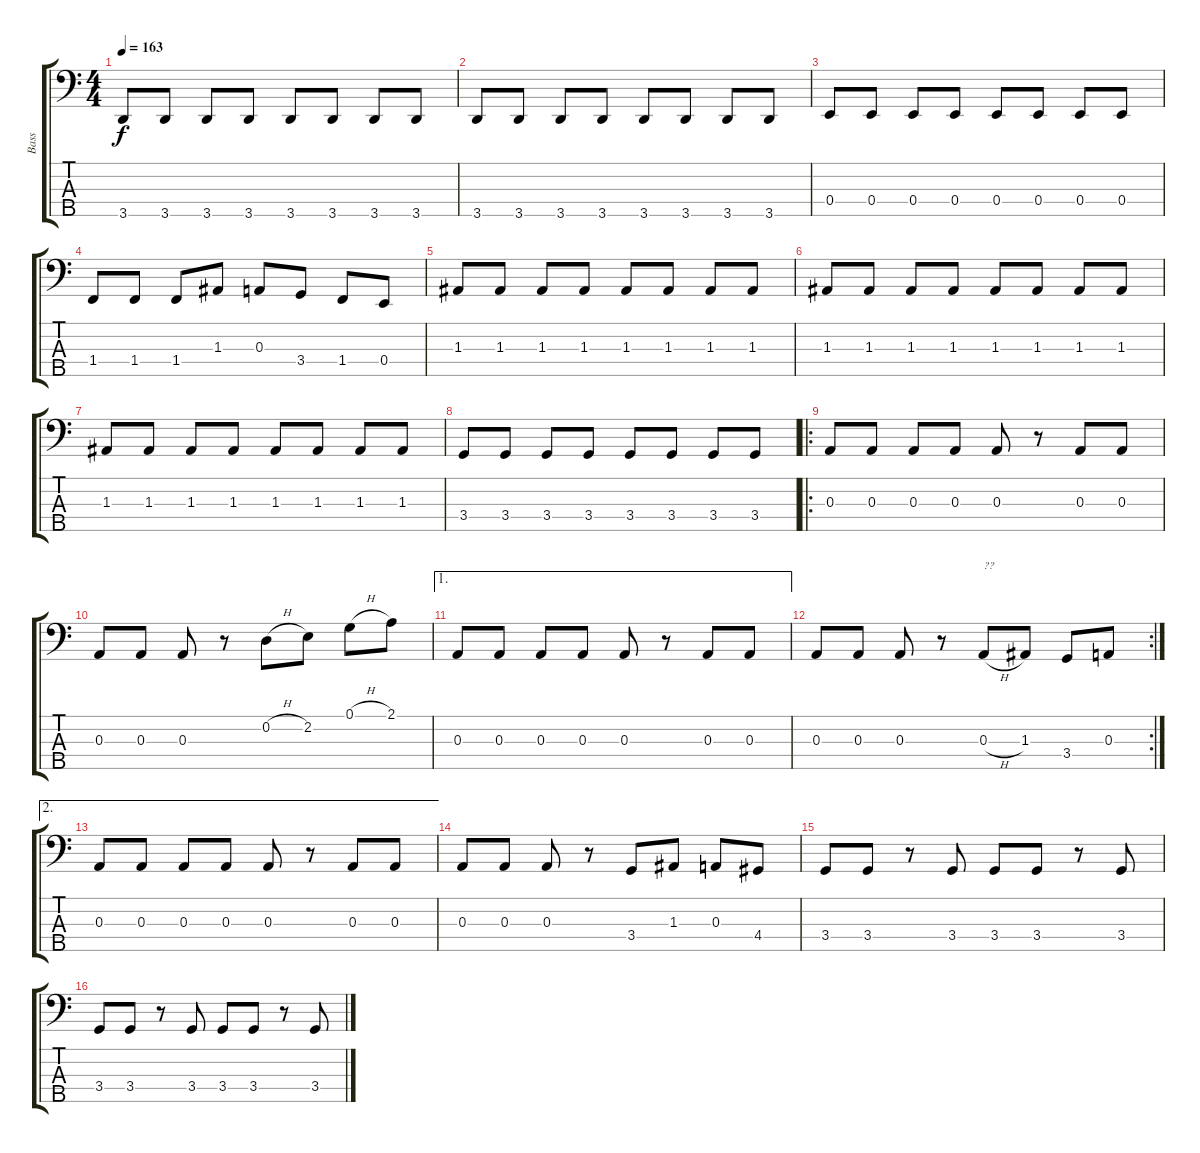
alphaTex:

\track ("Bass" "Bass") {instrument electricbassfinger}
\staff {score tabs}
\tuning (G2 D2 A1 E1 B0) {hide}
\ts (4 4)
\tempo 163
\clef f4
\ks c
3.5.8{dy f} 3.5.8 3.5.8 3.5.8 3.5.8 3.5.8 3.5.8 3.5.8 |
3.5.8 3.5.8 3.5.8 3.5.8 3.5.8 3.5.8 3.5.8 3.5.8 |
0.4.8 0.4.8 0.4.8 0.4.8 0.4.8 0.4.8 0.4.8 0.4.8 |
1.4.8 1.4.8 1.4.8 1.3.8 0.3.8 3.4.8 1.4.8 0.4.8 |
1.3.8 1.3.8 1.3.8 1.3.8 1.3.8 1.3.8 1.3.8 1.3.8 |
1.3.8 1.3.8 1.3.8 1.3.8 1.3.8 1.3.8 1.3.8 1.3.8 |
1.3.8 1.3.8 1.3.8 1.3.8 1.3.8 1.3.8 1.3.8 1.3.8 |
3.4.8 3.4.8 3.4.8 3.4.8 3.4.8 3.4.8 3.4.8 3.4.8 |
\ro
0.3.8 0.3.8 0.3.8 0.3.8 0.3.8 r.8 0.3.8 0.3.8 |
0.3.8 0.3.8 0.3.8 r.8 0.2{h}.8 2.2.8 0.1{h}.8 2.1.8 |
\ae 1
0.3.8 0.3.8 0.3.8 0.3.8 0.3.8 r.8 0.3.8 0.3.8 |
\rc 2
0.3.8 0.3.8 0.3.8 r.8 0.3{h}.8{txt "??"} 1.3.8 3.4.8 0.3.8 |
\ae 2
0.3.8 0.3.8 0.3.8 0.3.8 0.3.8 r.8 0.3.8 0.3.8 |
0.3.8 0.3.8 0.3.8 r.8 3.4.8 1.3.8 0.3.8 4.4.8 |
3.4.8 3.4.8 r.8 3.4.8 3.4.8 3.4.8 r.8 3.4.8 |
3.4.8 3.4.8 r.8 3.4.8 3.4.8 3.4.8 r.8 3.4.8
